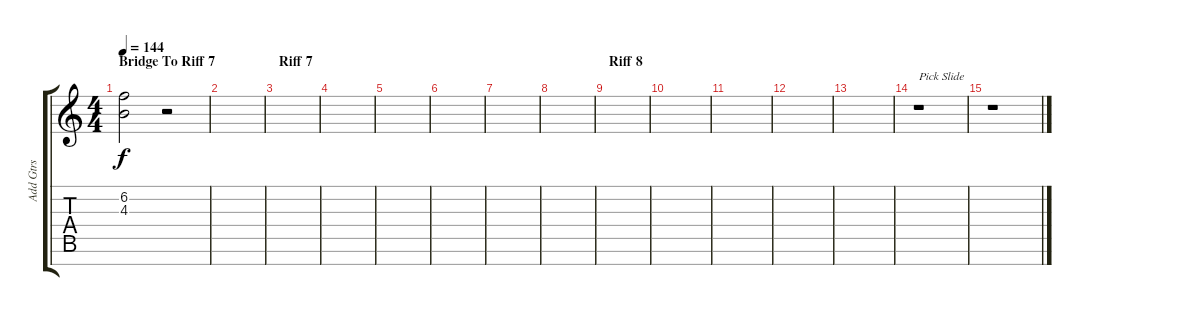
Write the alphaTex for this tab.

\track ("Add Gtrs" "Add Gtrs") {instrument distortionguitar}
\staff {score tabs}
\tuning (E4 B3 G3 D3 A2 E2 B1) {hide}
\ts (4 4)
\section ("" "Bridge To Riff 7")
\tempo 144
\clef g2
\ks c
(6.2{t} 4.3{t}).2{dy f volume 4} r.2{volume 13} |
|
\section ("" "Riff 7")
|
|
|
|
|
|
\section ("" "Riff 8")
|
|
|
|
|
r.1{txt "Pick Slide"} |
r.1
